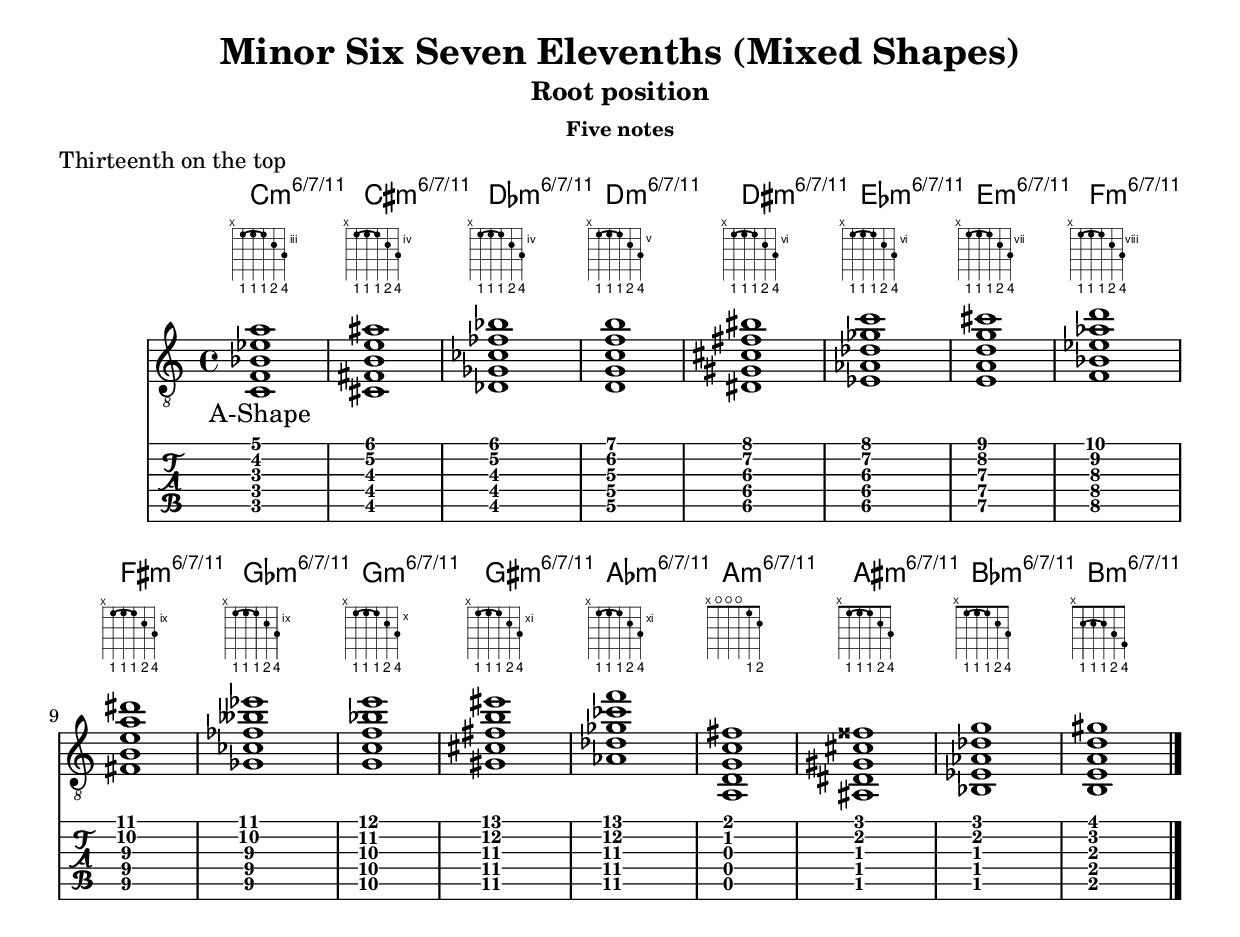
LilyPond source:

\version "2.19.15"
%\include "predefined-guitar-fretboards.ly"
\include "../c-shape.ly"
\include "../a-shape.ly"
\include "../g-shape.ly"
\include "../e-shape.ly"
\include "../d-shape.ly"
\include "../alt-shape.ly"

\layout {
   \context { %\Score
      %\override StringNumber.transparent = ##t
      \Voice
      \remove "New_fingering_engraver"
   }
}

\paper {
  print-all-headers = ##t
}

chExceptionMusic = {
  <c f bes es' a'>1-\markup { "m"\super "6/7/11" }
}

chExceptions = #( append
  ( sequential-music-to-chord-exceptions chExceptionMusic #t)
  ignatzekExceptions)

%%%%%%%%%%%%%%%%%%%%%%%%%%%%%%%%%%%%%%%%%%%%%%%%%
%%%%%%%%%% MINOR SIXTH SEVEN ELEVENTHS %%%%%%%%%%
%%%%%%%%%%%%%%%%%%%%%%%%%%%%%%%%%%%%%%%%%%%%%%%%%
minorsixseveneleventhsRootPositionFiveNotesThirteenthOnTopChordSymbols = \chordmode {
% * pentads
% ** minor six seven elevenths
% *** root position
% **** five notes
% ***** thirteenth on the top
  %\aShape
  \repeat unfold 1 {
    \set chordNameExceptions = #chExceptions
    c,1:1.4.7.10-.13
    cis,1:1.4.7.10-.13
    des,1:1.4.7.10-.13
    d,1:1.4.7.10-.13
    dis,1:1.4.7.10-.13 
    es,1:1.4.7.10-.13
    e,1:1.4.7.10-.13
    f,1:1.4.7.10-.13
    fis,1:1.4.7.10-.13 
    ges,1:1.4.7.10-.13
    g,1:1.4.7.10-.13
    gis,1:1.4.7.10-.13 
    as,1:1.4.7.10-.13
    a,1:1.4.7.10-.13
    ais,1:1.4.7.10-.13 
    bes,1:1.4.7.10-.13
    b,1:1.4.7.10-.13
  }
}

minorsixseveneleventhsRootPositionFiveNotesThirteenthOnTopShapes = \lyricmode {
% * pentads
% ** minor six seven elevenths
% *** root position
% **** five notes
% ***** thirteenth on the top
  \repeat unfold 1 {
    A-Shape \repeat unfold 16 { \skip1 }
  }
}

minorsixseveneleventhsRootPositionFiveNotesThirteenthOnTop = \chordmode {
% * pentads
% ** minor six seven elevenths
% *** root position
% **** five notes
% ***** thirteenth on the top
  \aShape
  c,:1.4.7.10-.13
  cis,:1.4.7.10-.13
  des,:1.4.7.10-.13
  d,:1.4.7.10-.13
  dis,:1.4.7.10-.13
  es,:1.4.7.10-.13
  e,:1.4.7.10-.13
  f,:1.4.7.10-.13
  fis,:1.4.7.10-.13
  ges,:1.4.7.10-.13
  g,:1.4.7.10-.13
  gis,:1.4.7.10-.13
  as,:1.4.7.10-.13
  a,,:1.4.7.10-.13
  ais,,:1.4.7.10-.13
  bes,,:1.4.7.10-.13
  b,,:1.4.7.10-.13
  \bar "|."
}

%%%%%%%%%%%%%%%%%%%%%%%%%%%%%%%%%%%%%%%%%%%%%%%%%%
%%%%%%%%%%%%%%% SCORE DEFINITIONS %%%%%%%%%%%%%%%%
%%%%%%%%%%%%%%%%%%%%%%%%%%%%%%%%%%%%%%%%%%%%%%%%%%
%%{
  \score {
    <<
      \new ChordNames {
        \minorsixseveneleventhsRootPositionFiveNotesThirteenthOnTopChordSymbols
      }
      \new FretBoards {
        \minorsixseveneleventhsRootPositionFiveNotesThirteenthOnTop
      }
      \new Voice = "minorsixsevenelevenths" {
        \clef "treble_8"
        \minorsixseveneleventhsRootPositionFiveNotesThirteenthOnTop
      }
      \new Lyrics \lyricsto "minorsixsevenelevenths" {
        \minorsixseveneleventhsRootPositionFiveNotesThirteenthOnTopShapes
      }
      \new TabStaff {
        \minorsixseveneleventhsRootPositionFiveNotesThirteenthOnTop
      }
    >>
    \header {
      title = "Minor Six Seven Elevenths (Mixed Shapes)"
      subtitle = "Root position"
      subsubtitle = "Five notes"
      piece = "Thirteenth on the top"
    }
  }
%}
